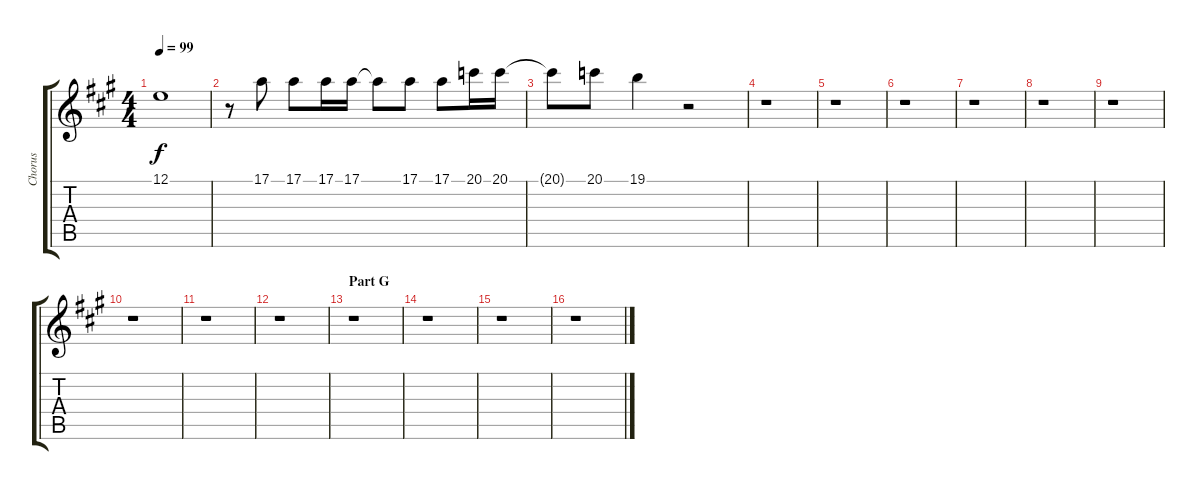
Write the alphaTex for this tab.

\track ("Chorus" "Chorus") {instrument trumpet}
\staff {score tabs}
\tuning (E4 B3 G3 D3 A2 E2) {hide}
\ts (4 4)
\tempo 99
\clef g2
\ks a
12.1{t}.1{dy f} |
r.8 17.1.8 17.1.8 17.1.16 17.1.16 17.1{t}.8 17.1.8 17.1.8 20.1.16 20.1.16 |
20.1{t}.8 20.1.8 19.1.4 r.2 |
r.1 |
r.1 |
r.1 |
r.1 |
r.1 |
r.1 |
r.1 |
r.1 |
r.1 |
\section ("" "Part G")
r.1 |
r.1 |
r.1 |
r.1
